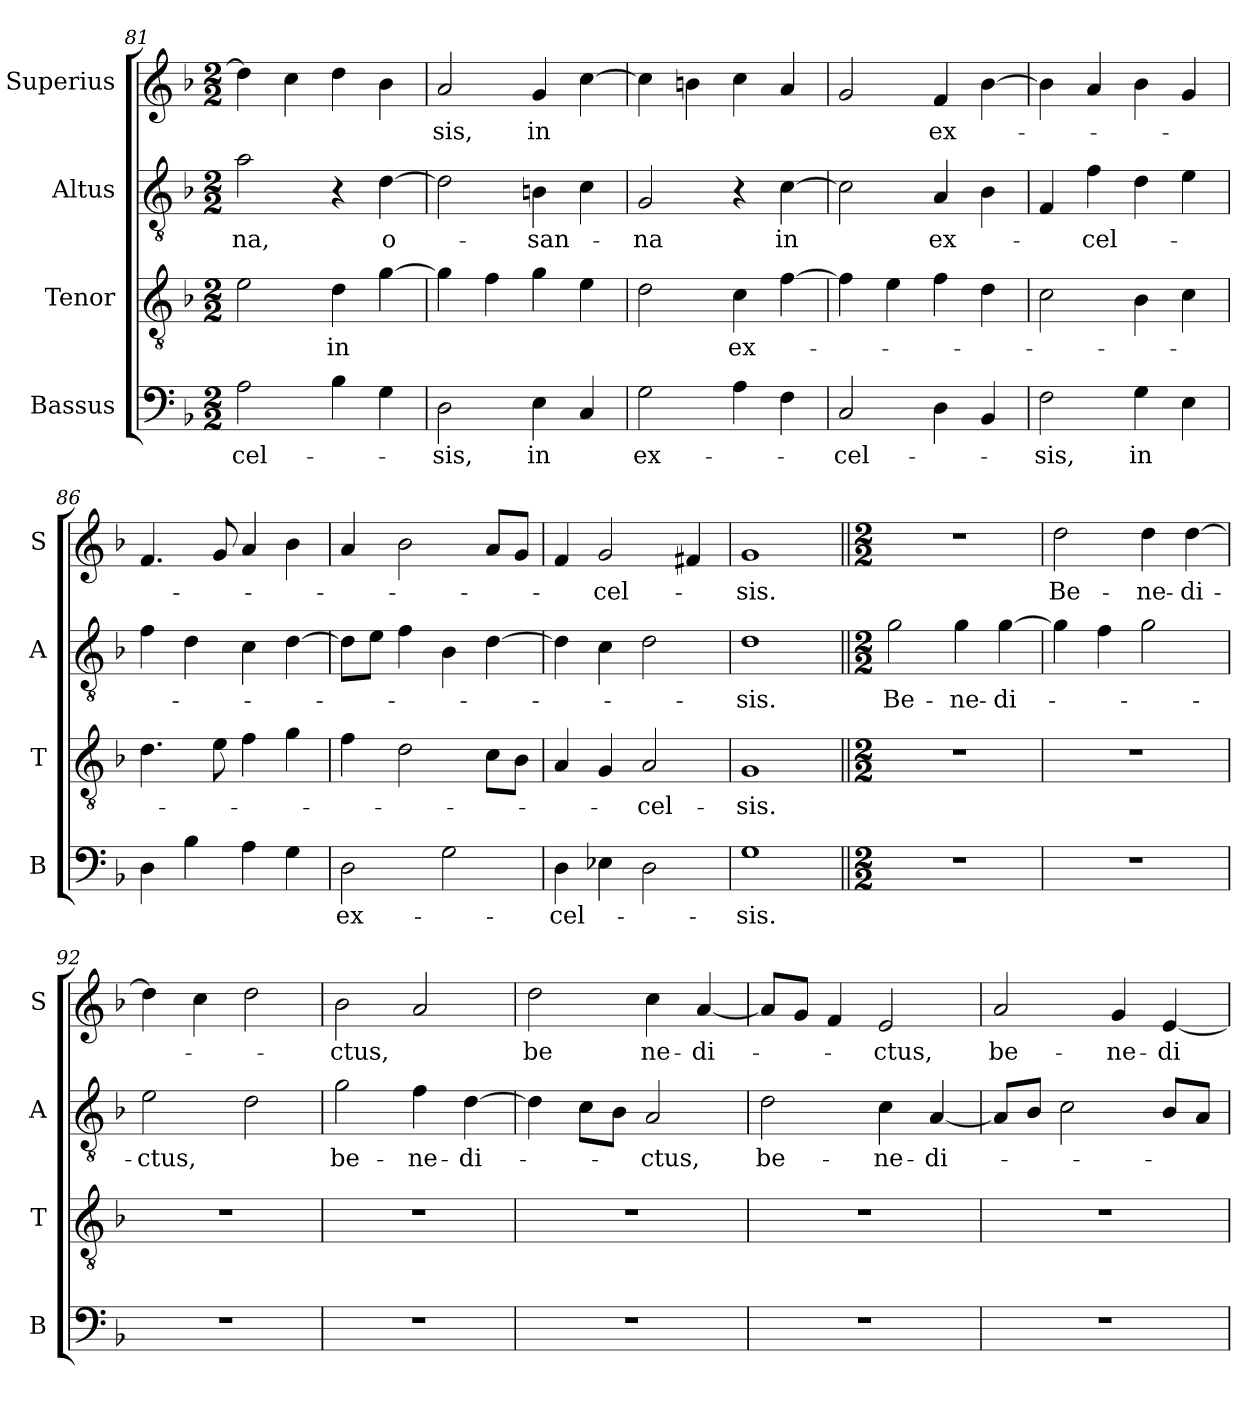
**kern	**text	**kern	**text	**kern	**text	**kern	**text
*part4	*part4	*part3	*part3	*part2	*part2	*part1	*part1
*staff4	*staff4	*staff3	*staff3	*staff2	*staff2	*staff1	*staff1
*I"Bassus	*	*I"Tenor	*	*I"Altus	*	*I"Superius	*
*I'B	*	*I'T	*	*I'A	*	*I'S	*
*clefF4	*	*clefGv2	*	*clefGv2	*	*clefG2	*
*k[b-]	*	*k[b-]	*	*k[b-]	*	*k[b-]	*
*M2/2	*	*M2/2	*	*M2/2	*	*M2/2	*
=81	=81	=81	=81	=81	=81	=81	=81
!	!	!	!	!	!LO:LY:i	!	!
2A	-cel-	2e	.	2a	-na,	4dd]	.
.	.	.	.	.	.	4cc	.
4B-	.	4d	in	4r	.	4dd	.
!	!	!	!	!	!LO:LY:i	!	!
4G	.	[4g	.	[4d	o-	4b-	.
=82	=82	=82	=82	=82	=82	=82	=82
!	!LO:LY:i	!	!	!	!	!	!LO:LY:i
2D	-sis,	4g]	.	2d]	.	2a	-sis,
.	.	4f	.	.	.	.	.
!	!LO:LY:i	!	!	!	!LO:LY:i	!	!LO:LY:i
4E	in	4g	.	4Bni	-san-	4g	in
4C	.	4e	.	4c	.	[4cc	.
=83	=83	=83	=83	=83	=83	=83	=83
!	!LO:LY:i	!	!	!	!LO:LY:i	!	!
2G	ex-	2d	.	2G	-na	4cc]	.
.	.	.	.	.	.	4bni	.
4A	.	4c	ex-	4r	.	4cc	.
4F	.	[4f	.	[4c	in	4a	.
=84	=84	=84	=84	=84	=84	=84	=84
!	!LO:LY:i	!	!	!	!	!	!
2C	-cel-	4f]	.	2c]	.	2g	.
.	.	4e	.	.	.	.	.
!	!	!	!	!	!	!	!LO:LY:i
4D	.	4f	.	4A	ex-	4f	ex-
4BB-	.	4d	.	4B-	.	[4b-	.
=85	=85	=85	=85	=85	=85	=85	=85
!	!LO:LY:i	!	!	!	!	!	!
2F	-sis,	2c	.	4F	.	4b-]	.
.	.	.	.	4f	-cel-	4a	.
!	!LO:LY:i	!	!	!	!	!	!
4G	in	4B-	.	4d	.	4b-	.
4E	.	4c	.	4e	.	4g	.
=86	=86	=86	=86	=86	=86	=86	=86
4D	.	4.d	.	4f	.	4.f	.
4B-	.	.	.	4d	.	.	.
.	.	8e	.	.	.	8g	.
4A	.	4f	.	4c	.	4a	.
4G	.	4g	.	[4d	.	4b-	.
=87	=87	=87	=87	=87	=87	=87	=87
!	!LO:LY:i	!	!	!	!	!	!
2D	ex-	4f	.	8dL]	.	4a	.
.	.	.	.	8eJ	.	.	.
.	.	2d	.	4f	.	2b-	.
2G	.	.	.	4B-	.	.	.
.	.	8cL	.	[4d	.	8aL	.
.	.	8B-J	.	.	.	8gJ	.
=88	=88	=88	=88	=88	=88	=88	=88
!	!LO:LY:i	!	!	!	!	!	!
4D	-cel-	4A	.	4d]	.	4f	.
!	!	!	!	!	!	!	!LO:LY:i
4E-i	.	4G	.	4c	.	2g	-cel-
2D	.	2A	-cel-	2d	.	.	.
.	.	.	.	.	.	4f#X	.
=89	=89	=89	=89	=89	=89	=89	=89
1G	-sis.	1G	-sis.	1d	-sis.	1g	-sis.
=90||	=90||	=90||	=90||	=90||	=90||	=90||	=90||
*M2/2	*	*M2/2	*	*M2/2	*	*M2/2	*
1r	.	1r	.	2g	Be-	1r	.
.	.	.	.	4g	-ne-	.	.
.	.	.	.	[4g	-di-	.	.
=91	=91	=91	=91	=91	=91	=91	=91
1r	.	1r	.	4g]	.	2dd	Be-
.	.	.	.	4f	.	.	.
.	.	.	.	2g	.	4dd	-ne-
.	.	.	.	.	.	[4dd	-di-
=92	=92	=92	=92	=92	=92	=92	=92
1r	.	1r	.	2e	-ctus,	4dd]	.
.	.	.	.	.	.	4cc	.
.	.	.	.	2d	.	2dd	.
=93	=93	=93	=93	=93	=93	=93	=93
!	!	!	!	!	!LO:LY:i	!	!LO:LY:i
1r	.	1r	.	2g	be-	2b-	-ctus,
!	!	!	!	!	!LO:LY:i	!	!
.	.	.	.	4f	-ne-	2a	.
!	!	!	!	!	!LO:LY:i	!	!
.	.	.	.	[4d	-di-	.	.
=94	=94	=94	=94	=94	=94	=94	=94
!	!	!	!	!	!	!	!LO:LY:i
1r	.	1r	.	4d]	.	2dd	be
.	.	.	.	8cL	.	.	.
.	.	.	.	8B-J	.	.	.
!	!	!	!	!	!LO:LY:i	!	!LO:LY:i
.	.	.	.	2A	-ctus,	4cc	ne-
!	!	!	!	!	!	!	!LO:LY:i
.	.	.	.	.	.	[4a	-di-
=95	=95	=95	=95	=95	=95	=95	=95
!	!	!	!	!	!LO:LY:i	!	!
1r	.	1r	.	2d	be-	8aL]	.
.	.	.	.	.	.	8gJ	.
.	.	.	.	.	.	4f	.
!	!	!	!	!	!LO:LY:i	!	!LO:LY:i
.	.	.	.	4c	-ne-	2e	-ctus,
!	!	!	!	!	!LO:LY:i	!	!
.	.	.	.	[4A	-di-	.	.
=96	=96	=96	=96	=96	=96	=96	=96
!	!	!	!	!	!	!	!LO:LY:i
1r	.	1r	.	8AL]	.	2a	be-
.	.	.	.	8B-J	.	.	.
.	.	.	.	2c	.	.	.
!	!	!	!	!	!	!	!LO:LY:i
.	.	.	.	.	.	4g	-ne-
!	!	!	!	!	!	!	!LO:LY:i
.	.	.	.	8B-L	.	[4e	-di-
.	.	.	.	8AJ	.	.	.
=	=	=	=	=	=	=	=
*-	*-	*-	*-	*-	*-	*-	*-
